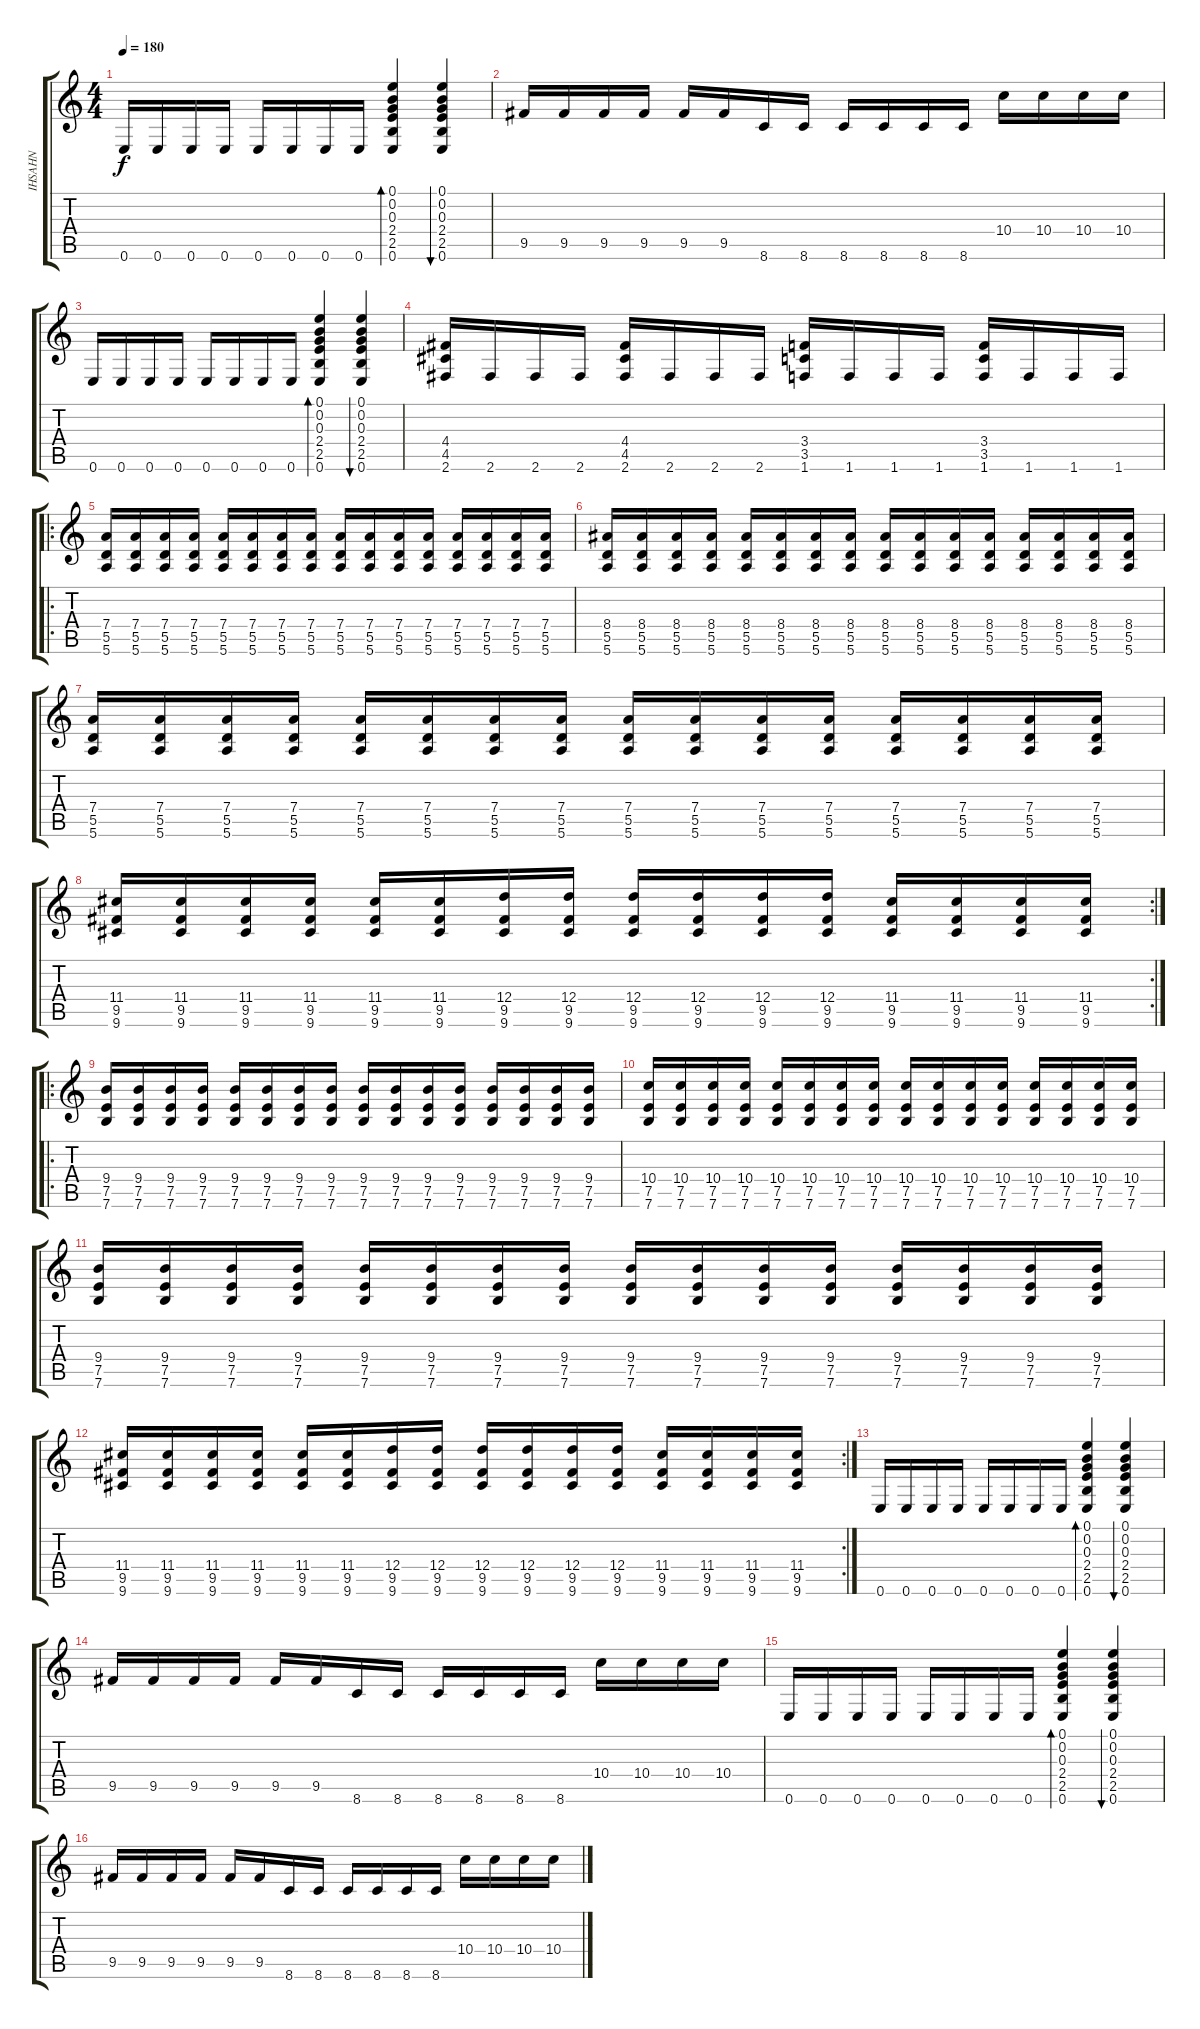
\track ("IHSAHN" "IHSAHN") {instrument distortionguitar}
\staff {score tabs}
\tuning (E4 B3 G3 D3 A2 E2) {hide}
\ts (4 4)
\tempo 180
\clef g2
\ks c
0.6.16{dy f} 0.6.16 0.6.16 0.6.16 0.6.16 0.6.16 0.6.16 0.6.16 (0.1 0.2 0.3 2.4 2.5 0.6).4{bd 60} (0.1 0.2 0.3 2.4 2.5 0.6).4{bu 60} |
9.5.16 9.5.16 9.5.16 9.5.16 9.5.16 9.5.16 8.6.16 8.6.16 8.6.16 8.6.16 8.6.16 8.6.16 10.4.16 10.4.16 10.4.16 10.4.16 |
0.6.16 0.6.16 0.6.16 0.6.16 0.6.16 0.6.16 0.6.16 0.6.16 (0.1 0.2 0.3 2.4 2.5 0.6).4{bd 60} (0.1 0.2 0.3 2.4 2.5 0.6).4{bu 60} |
(4.4 4.5 2.6).16 2.6.16 2.6.16 2.6.16 (4.4 4.5 2.6).16 2.6.16 2.6.16 2.6.16 (3.4 3.5 1.6).16 1.6.16 1.6.16 1.6.16 (3.4 3.5 1.6).16 1.6.16 1.6.16 1.6.16 |
\ro
(7.4 5.5 5.6).16 (7.4 5.5 5.6).16 (7.4 5.5 5.6).16 (7.4 5.5 5.6).16 (7.4 5.5 5.6).16 (7.4 5.5 5.6).16 (7.4 5.5 5.6).16 (7.4 5.5 5.6).16 (7.4 5.5 5.6).16 (7.4 5.5 5.6).16 (7.4 5.5 5.6).16 (7.4 5.5 5.6).16 (7.4 5.5 5.6).16 (7.4 5.5 5.6).16 (7.4 5.5 5.6).16 (7.4 5.5 5.6).16 |
(8.4 5.5 5.6).16 (8.4 5.5 5.6).16 (8.4 5.5 5.6).16 (8.4 5.5 5.6).16 (8.4 5.5 5.6).16 (8.4 5.5 5.6).16 (8.4 5.5 5.6).16 (8.4 5.5 5.6).16 (8.4 5.5 5.6).16 (8.4 5.5 5.6).16 (8.4 5.5 5.6).16 (8.4 5.5 5.6).16 (8.4 5.5 5.6).16 (8.4 5.5 5.6).16 (8.4 5.5 5.6).16 (8.4 5.5 5.6).16 |
(7.4 5.5 5.6).16 (7.4 5.5 5.6).16 (7.4 5.5 5.6).16 (7.4 5.5 5.6).16 (7.4 5.5 5.6).16 (7.4 5.5 5.6).16 (7.4 5.5 5.6).16 (7.4 5.5 5.6).16 (7.4 5.5 5.6).16 (7.4 5.5 5.6).16 (7.4 5.5 5.6).16 (7.4 5.5 5.6).16 (7.4 5.5 5.6).16 (7.4 5.5 5.6).16 (7.4 5.5 5.6).16 (7.4 5.5 5.6).16 |
\rc 2
(11.4 9.5 9.6).16 (11.4 9.5 9.6).16 (11.4 9.5 9.6).16 (11.4 9.5 9.6).16 (11.4 9.5 9.6).16 (11.4 9.5 9.6).16 (12.4 9.5 9.6).16 (12.4 9.5 9.6).16 (12.4 9.5 9.6).16 (12.4 9.5 9.6).16 (12.4 9.5 9.6).16 (12.4 9.5 9.6).16 (11.4 9.5 9.6).16 (11.4 9.5 9.6).16 (11.4 9.5 9.6).16 (11.4 9.5 9.6).16 |
\ro
(9.4 7.5 7.6).16 (9.4 7.5 7.6).16 (9.4 7.5 7.6).16 (9.4 7.5 7.6).16 (9.4 7.5 7.6).16 (9.4 7.5 7.6).16 (9.4 7.5 7.6).16 (9.4 7.5 7.6).16 (9.4 7.5 7.6).16 (9.4 7.5 7.6).16 (9.4 7.5 7.6).16 (9.4 7.5 7.6).16 (9.4 7.5 7.6).16 (9.4 7.5 7.6).16 (9.4 7.5 7.6).16 (9.4 7.5 7.6).16 |
(10.4 7.5 7.6).16 (10.4 7.5 7.6).16 (10.4 7.5 7.6).16 (10.4 7.5 7.6).16 (10.4 7.5 7.6).16 (10.4 7.5 7.6).16 (10.4 7.5 7.6).16 (10.4 7.5 7.6).16 (10.4 7.5 7.6).16 (10.4 7.5 7.6).16 (10.4 7.5 7.6).16 (10.4 7.5 7.6).16 (10.4 7.5 7.6).16 (10.4 7.5 7.6).16 (10.4 7.5 7.6).16 (10.4 7.5 7.6).16 |
(9.4 7.5 7.6).16 (9.4 7.5 7.6).16 (9.4 7.5 7.6).16 (9.4 7.5 7.6).16 (9.4 7.5 7.6).16 (9.4 7.5 7.6).16 (9.4 7.5 7.6).16 (9.4 7.5 7.6).16 (9.4 7.5 7.6).16 (9.4 7.5 7.6).16 (9.4 7.5 7.6).16 (9.4 7.5 7.6).16 (9.4 7.5 7.6).16 (9.4 7.5 7.6).16 (9.4 7.5 7.6).16 (9.4 7.5 7.6).16 |
\rc 2
(11.4 9.5 9.6).16 (11.4 9.5 9.6).16 (11.4 9.5 9.6).16 (11.4 9.5 9.6).16 (11.4 9.5 9.6).16 (11.4 9.5 9.6).16 (12.4 9.5 9.6).16 (12.4 9.5 9.6).16 (12.4 9.5 9.6).16 (12.4 9.5 9.6).16 (12.4 9.5 9.6).16 (12.4 9.5 9.6).16 (11.4 9.5 9.6).16 (11.4 9.5 9.6).16 (11.4 9.5 9.6).16 (11.4 9.5 9.6).16 |
0.6.16 0.6.16 0.6.16 0.6.16 0.6.16 0.6.16 0.6.16 0.6.16 (0.1 0.2 0.3 2.4 2.5 0.6).4{bd 60} (0.1 0.2 0.3 2.4 2.5 0.6).4{bu 60} |
9.5.16 9.5.16 9.5.16 9.5.16 9.5.16 9.5.16 8.6.16 8.6.16 8.6.16 8.6.16 8.6.16 8.6.16 10.4.16 10.4.16 10.4.16 10.4.16 |
0.6.16 0.6.16 0.6.16 0.6.16 0.6.16 0.6.16 0.6.16 0.6.16 (0.1 0.2 0.3 2.4 2.5 0.6).4{bd 60} (0.1 0.2 0.3 2.4 2.5 0.6).4{bu 60} |
9.5.16 9.5.16 9.5.16 9.5.16 9.5.16 9.5.16 8.6.16 8.6.16 8.6.16 8.6.16 8.6.16 8.6.16 10.4.16 10.4.16 10.4.16 10.4.16
